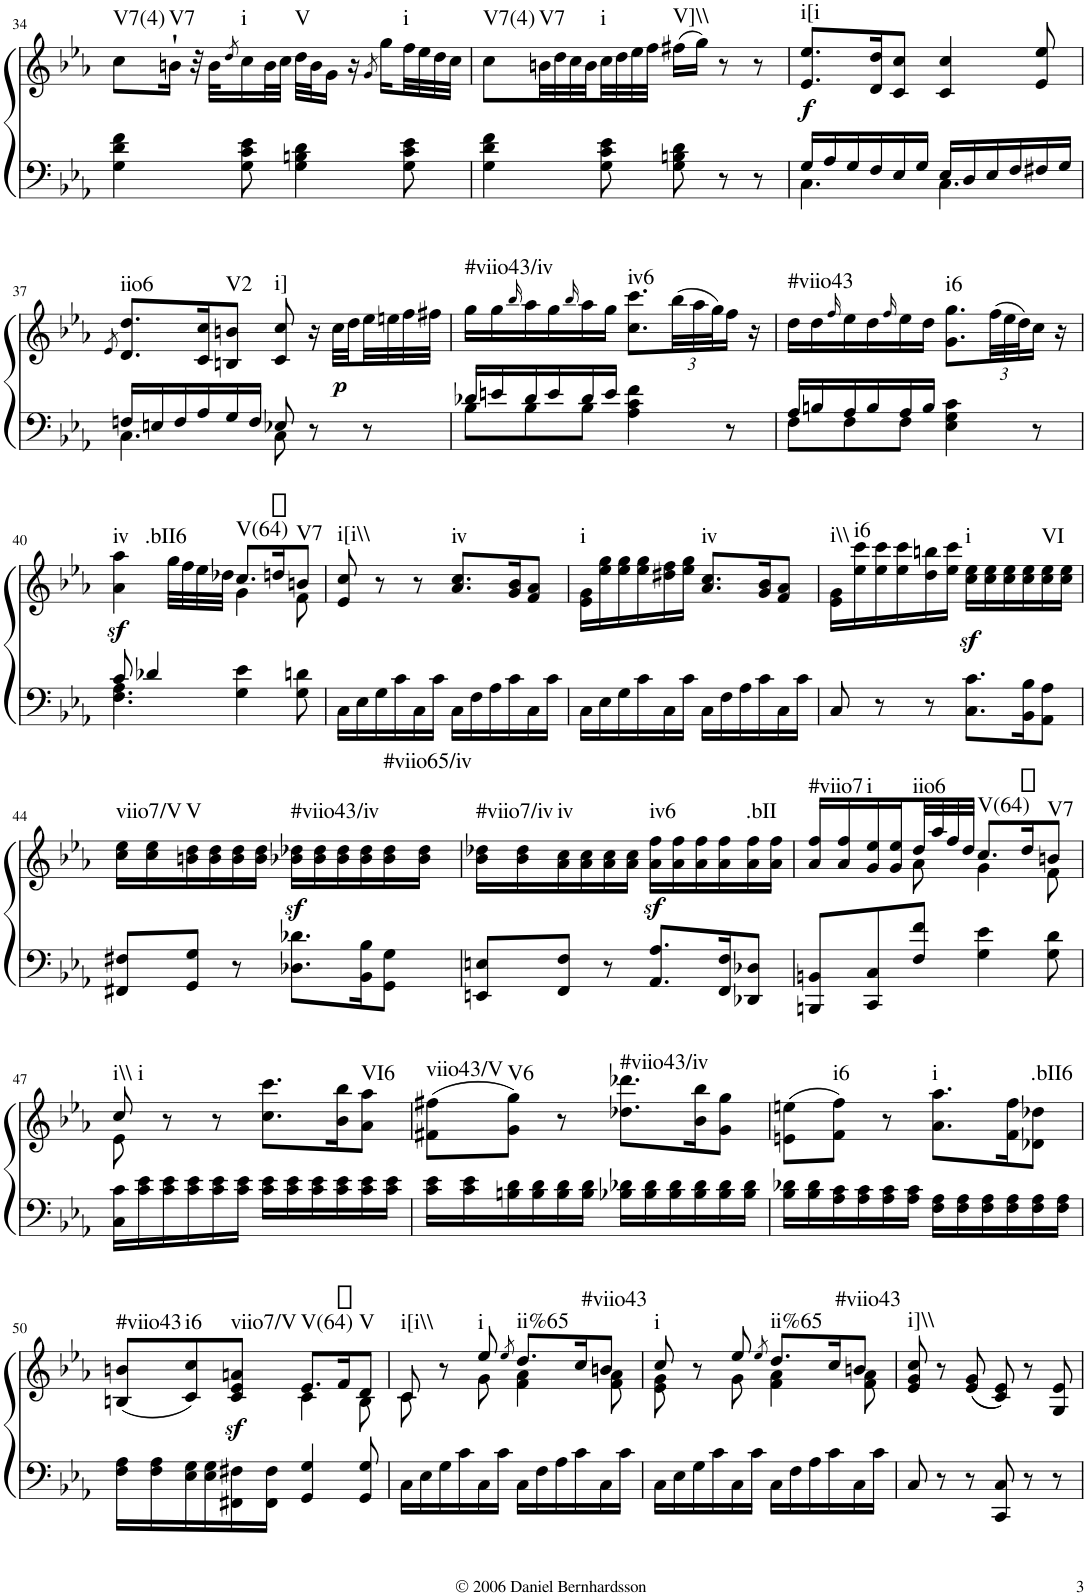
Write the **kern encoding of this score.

**kern	**kern	**dynam	**harte
*part1	*part1	*part1	*part1
*staff2	*staff1	*staff1/2	*
*I"Piano	*	*	*
*I'Pno.	*	*	*
!!LO:PB:g=z
*clefF4	*clefG2	*	*
*k[b-e-a-]	*k[b-e-a-]	*	*
*M6/8	*M6/8	*	*
=34	=34	=34	=34
!	!	!	!LO:H:kt=V7(4)
4G\ 4d\ 4f\	8cc\L	.	N
!	!	!	!LO:H:kt=V7
.	16bn`\Jk	.	N
.	32r	.	.
.	32b\KLL	.	.
.	8qdd/	.	.
!	!	!	!LO:H:kt=i
8G\ 8c\ 8e-\	16cc\	.	N
.	32b\L	.	.
.	32cc\JJJ	.	.
!	!	!	!LO:H:kt=V
4G\ 4Bn\ 4d\	32dd\LLL	.	N
.	32b\J	.	.
.	16g\JJ	.	.
.	16r	.	.
.	8qg/	.	.
.	16gg\LL	.	.
!	!	!	!LO:H:kt=i
8G\ 8c\ 8e-\	32ff\L	.	N
.	32ee-\	.	.
.	32dd\	.	.
.	32cc\JJJ	.	.
=35	=35	=35	=35
!	!	!	!LO:H:kt=V7(4)
4G\ 4d\ 4f\	8cc\L	.	N
!	!	!	!LO:H:kt=V7
.	32bn\LL	.	N
.	32dd\	.	.
.	32cc\	.	.
.	32b\	.	.
!	!	!	!LO:H:kt=i
8G\ 8c\ 8e-\	32cc\	.	N
.	32dd\	.	.
.	32ee-\	.	.
.	32ff\JJJ	.	.
!	!	!	!LO:H:kt=V]\\
8G\ 8Bn\ 8d\	(16ff#X\LL	.	N
.	16gg\JJ)	.	.
8r	8r	.	.
8r	8r	.	.
=36	=36	=36	=36
*^	*	*	*
!	!	!	!LO:DY:b	!LO:H:kt=i[i
16G/LL	4.C\	8.e-/ 8.ee-/L	f	N
16A-/	.	.	.	.
16G/	.	.	.	.
16F/	.	16d/ 16dd/K	.	.
16E-/	.	8c/ 8cc/J	.	.
16G/JJ	.	.	.	.
16E-/LL	4.C\	4c/ 4cc/	.	.
16D/	.	.	.	.
16E-/	.	.	.	.
16F/	.	.	.	.
16F#X/	.	8e-/ 8ee-/	.	.
16G/JJ	.	.	.	.
!!LO:LB:g=z
=37	=37	=37	=37	=37
.	.	8qe-/	.	.
!	!	!	!	!LO:H:kt=iio6
16Fn/LL	4.C\	8.d/ 8.dd/L	.	N
16En/	.	.	.	.
16F/	.	.	.	.
16A-/	.	16c/ 16cc/K	.	.
!	!	!	!	!LO:H:kt=V2
16G/	.	8Bn/ 8bn/J	.	N
16F/JJ	.	.	.	.
!	!	!	!	!LO:H:kt=i]
8E-X/	8C\	8c/ 8cc/	.	N
8r	8ryy	16r	.	.
!	!	!	!LO:DY:b	!
.	.	32cc\LLL	p	.
.	.	32dd\	.	.
8r	8ryy	32ee-\	.	.
.	.	32een\	.	.
.	.	32ff\	.	.
.	.	32ff#X\JJJ	.	.
=38	=38	=38	=38	=38
!	!	!	!	!LO:H:kt=#viio43/iv
16d-X/LL	8B-\L	16gg\LL	.	N
16en/	.	16gg\	.	.
.	.	16qbb-/	.	.
16d-/	8B-\	16aa-\	.	.
16e/	.	16gg\	.	.
.	.	16qbb-/	.	.
16d-/	8B-\J	16aa-\	.	.
16e/JJ	.	16gg\JJ	.	.
!	!	!	!	!LO:H:kt=iv6
4A-\ 4c\ 4f\	4.ryy	8.cc\ 8.ccc\L	.	N
*	*	*Xbrackettup	*	*
.	.	(48bb-\LL	.	.
.	.	48aa-\	.	.
.	.	48gg\J)	.	.
8r	.	16ff\JJ	.	.
.	.	16r	.	.
=39	=39	=39	=39	=39
!	!	!	!	!LO:H:kt=#viio43
16A-/LL	8F\L	16dd\LL	.	N
16Bn/	.	16dd\	.	.
.	.	16qff/	.	.
16A-/	8F\	16ee-\	.	.
16B/	.	16dd\	.	.
.	.	16qff/	.	.
16A-/	8F\J	16ee-\	.	.
16B/JJ	.	16dd\JJ	.	.
!	!	!	!	!LO:H:kt=i6
4E-\ 4G\ 4c\	4.ryy	8.g\ 8.gg\L	.	N
.	.	(48ff\LL	.	.
.	.	48ee-\	.	.
.	.	48dd\J)	.	.
8r	.	16cc\JJ	.	.
.	.	16r	.	.
!!LO:LB:g=z
=40	=40	=40	=40	=40
*	*	*^	*	*
!	!	!	!	!LO:DY:b	!LO:H:n=1:kt=iv
!	!	!	!	!	!LO:H:n=2:kt=.bII6
8c/	4.F\ 4.A-\	4a-\ 4aa-\	4.ryy	sf	N N
4d-X/	.	.	.	.	.
.	.	32gg\LLL	.	.	.
.	.	32ff\	.	.	.
.	.	32ee-\	.	.	.
.	.	32dd-X\JJJ	.	.	.
!	!	!	!	!	!LO:H:kt=V(64)
4G\ 4e-\	4.ryy	8.cc/L	4g\	.	N
.	.	16ddn/K	.	.	.
!	!	!	!	!	!LO:H:kt=V7
8G\ 8dn\	.	8bn/J	8f\	.	N
*v	*v	*	*	*	*
=41	=41	=41	=41	=41
!	!	!	!	!LO:H:kt=i[i\\
*	*v	*v	*	*
16C\LL	8e-/ 8cc/	.	N
16E-\	.	.	.
16G\	8r	.	.
16c\	.	.	.
16C\	8r	.	.
16c\JJ	.	.	.
!	!	!	!LO:H:kt=iv
16C\LL	8.a-/ 8.cc/L	.	N
16F\	.	.	.
16A-\	.	.	.
16c\	16g/ 16b-/K	.	.
16C\	8f/ 8a-/J	.	.
16c\JJ	.	.	.
=42	=42	=42	=42
!	!	!	!LO:H:kt=i
16C\LL	16e-\ 16g\LL	.	N
16E-\	16ee-\ 16gg\	.	.
16G\	16ee-\ 16gg\	.	.
16c\	16ee-\ 16gg\	.	.
16C\	16dd#X\ 16ff\	.	.
16c\JJ	16ee-\ 16gg\JJ	.	.
!	!	!	!LO:H:kt=iv
16C\LL	8.a-/ 8.cc/L	.	N
16F\	.	.	.
16A-\	.	.	.
16c\	16g/ 16b-/K	.	.
16C\	8f/ 8a-/J	.	.
16c\JJ	.	.	.
=43	=43	=43	=43
!	!	!	!LO:H:kt=i\\
8C/	16e-\ 16g\LL	.	N
!	!	!	!LO:H:kt=i6
.	16ee-\ 16ccc\	.	N
8r	16ee-\ 16ccc\	.	.
.	16ee-\ 16ccc\	.	.
8r	16dd\ 16bbn\	.	.
.	16ee-\ 16ccc\JJ	.	.
!	!	!LO:DY:b	!LO:H:kt=i
8.C\ 8.c\L	16cc\ 16ee-\LL	sf	N
.	16cc\ 16ee-\	.	.
.	16cc\ 16ee-\	.	.
16BB-\ 16B-\K	16cc\ 16ee-\	.	.
!	!	!	!LO:H:kt=VI
8AA-\ 8A-\J	16cc\ 16ee-\	.	N
.	16cc\ 16ee-\JJ	.	.
!!LO:LB:g=z
=44	=44	=44	=44
!	!	!	!LO:H:kt=viio7/V
8FF#X/ 8F#X/L	16cc\ 16ee-\LL	.	N
.	16cc\ 16ee-\	.	.
!	!	!	!LO:H:kt=V
8GG/ 8G/J	16bn\ 16dd\	.	N
.	16b\ 16dd\	.	.
8r	16b\ 16dd\	.	.
.	16b\ 16dd\JJ	.	.
!	!	!LO:DY:b	!LO:H:kt=#viio43/iv
8.D-X\ 8.d-X\L	16b-X\ 16dd-X\LL	sf	N
.	16b-\ 16dd-\	.	.
.	16b-\ 16dd-\	.	.
16BB-\ 16B-\K	16b-\ 16dd-\	.	.
!	!	!	!LO:H:kt=#viio65/iv
8GG\ 8G\J	16b-\ 16dd-\	.	N
.	16b-\ 16dd-\JJ	.	.
=45	=45	=45	=45
!	!	!	!LO:H:kt=#viio7/iv
8EEn/ 8En/L	16b-\ 16dd-X\LL	.	N
.	16b-\ 16dd-\	.	.
!	!	!	!LO:H:kt=iv
8FF/ 8F/J	16a-\ 16cc\	.	N
.	16a-\ 16cc\	.	.
8r	16a-\ 16cc\	.	.
.	16a-\ 16cc\JJ	.	.
!	!	!LO:DY:b	!LO:H:kt=iv6
8.AA-/ 8.A-/L	16a-\ 16ff\LL	sf	N
.	16a-\ 16ff\	.	.
.	16a-\ 16ff\	.	.
16FF/ 16F/K	16a-\ 16ff\	.	.
!	!	!	!LO:H:kt=.bII
8DD-X/ 8D-X/J	16a-\ 16ff\	.	N
.	16a-\ 16ff\JJ	.	.
=46	=46	=46	=46
*	*^	*	*
!	!	!	!	!LO:H:kt=#viio7
8BBBn/ 8BBn/L	16a-/ 16ff/LL	8ryy	.	N
.	16a-/ 16ff/	.	.	.
!	!	!	!	!LO:H:kt=i
8CC/ 8C/	16g/ 16ee-/	8ryy	.	N
.	16g/ 16ee-/	.	.	.
!	!	!	!	!LO:H:kt=iio6
8F/ 8f/J	32dd/L	8a-\	.	N
.	32aa-/	.	.	.
.	32ff/	.	.	.
.	32dd/JJJ	.	.	.
!	!	!	!	!LO:H:kt=V(64)
4G\ 4e-\	8.cc/L	4g\	.	N
.	16dd/K	.	.	.
!	!	!	!	!LO:H:kt=V7
8G\ 8d\	8bn/J	8f\	.	N
!!LO:LB:g=z	!!
=47	=47	=47	=47	=47
!	!	!	!	!LO:H:n=1:kt=i\\
!	!	!	!	!LO:H:n=2:kt=i
16C\ 16c\LL	8cc/	8e-\	.	N N
16c\ 16e-\	.	.	.	.
16c\ 16e-\	8r	8ryy	.	.
16c\ 16e-\	.	.	.	.
16c\ 16e-\	8r	8ryy	.	.
16c\ 16e-\JJ	.	.	.	.
16c\ 16e-\LL	8.cc\ 8.ccc\L	4.ryy	.	.
16c\ 16e-\	.	.	.	.
16c\ 16e-\	.	.	.	.
16c\ 16e-\	16b-\ 16bb-\K	.	.	.
!	!	!	!	!LO:H:kt=VI6
16c\ 16e-\	8a-\ 8aa-\J	.	.	N
16c\ 16e-\JJ	.	.	.	.
*	*v	*v	*	*
=48	=48	=48	=48
!	!	!	!LO:H:kt=viio43/V
16c\ 16e-\LL	(8f#X\ 8ff#X\L	.	N
16c\ 16e-\	.	.	.
!	!	!	!LO:H:kt=V6
16Bn\ 16d\	8g\ 8gg\J)	.	N
16B\ 16d\	.	.	.
16B\ 16d\	8r	.	.
16B\ 16d\JJ	.	.	.
!	!	!	!LO:H:kt=#viio43/iv
16B-X\ 16d-X\LL	8.dd-X\ 8.ddd-X\L	.	N
16B-\ 16d-\	.	.	.
16B-\ 16d-\	.	.	.
16B-\ 16d-\	16b-\ 16bb-\K	.	.
16B-\ 16d-\	8g\ 8gg\J	.	.
16B-\ 16d-\JJ	.	.	.
=49	=49	=49	=49
16B-\ 16d-X\LL	(8en\ 8een\L	.	.
16B-\ 16d-\	.	.	.
!	!	!	!LO:H:kt=i6
16A-\ 16c\	8f\ 8ff\J)	.	N
16A-\ 16c\	.	.	.
16A-\ 16c\	8r	.	.
16A-\ 16c\JJ	.	.	.
!	!	!	!LO:H:kt=i
16F\ 16A-\LL	8.a-\ 8.aa-\L	.	N
16F\ 16A-\	.	.	.
16F\ 16A-\	.	.	.
16F\ 16A-\	16f\ 16ff\K	.	.
!	!	!	!LO:H:kt=.bII6
16F\ 16A-\	8d-X\ 8dd-X\J	.	N
16F\ 16A-\JJ	.	.	.
!!LO:LB:g=z
=50	=50	=50	=50
*	*^	*	*
!	!	!	!	!LO:H:kt=#viio43
16F\ 16A-\LL	(8Bn/ 8bn/L	4.ryy	.	N
16F\ 16A-\	.	.	.	.
!	!	!	!	!LO:H:kt=i6
16E-\ 16G\	8c/ 8cc/)	.	.	N
16E-\ 16G\	.	.	.	.
!	!	!	!LO:DY:b	!LO:H:kt=viio7/V
16FF#X\ 16F#X\	8c/ 8e-/ 8an/J	.	sf	N
16FF#\ 16F#\JJ	.	.	.	.
!	!	!	!	!LO:H:kt=V(64)
4GG/ 4G/	8.e-/L	4c\	.	N
.	16f/K	.	.	.
!	!	!	!	!LO:H:kt=V
8GG/ 8G/	8d/J	8B\	.	N
=51	=51	=51	=51	=51
!	!	!	!	!LO:H:kt=i[i\\
16C\LL	8c/	8c\	.	N
16E-\	.	.	.	.
16G\	8r	8ryy	.	.
16c\	.	.	.	.
!	!	!	!	!LO:H:kt=i
16C\	8ee-/	8g\	.	N
16c\JJ	.	.	.	.
.	8qee-/	.	.	.
!	!	!	!	!LO:H:kt=ii%65
16C\LL	8.dd/L	4f\ 4a-\	.	N
16F\	.	.	.	.
16A-\	.	.	.	.
16c\	16cc/K	.	.	.
!	!	!	!	!LO:H:kt=#viio43
16C\	8bn/J	8f\ 8a-\	.	N
16c\JJ	.	.	.	.
=52	=52	=52	=52	=52
!	!	!	!	!LO:H:kt=i
16C\LL	8cc/	8e-\ 8g\	.	N
16E-\	.	.	.	.
16G\	8r	8ryy	.	.
16c\	.	.	.	.
16C\	8ee-/	8g\	.	.
16c\JJ	.	.	.	.
.	8qee-/	.	.	.
!	!	!	!	!LO:H:kt=ii%65
16C\LL	8.dd/L	4f\ 4a-\	.	N
16F\	.	.	.	.
16A-\	.	.	.	.
16c\	16cc/K	.	.	.
!	!	!	!	!LO:H:kt=#viio43
16C\	8bn/J	8f\ 8a-\	.	N
16c\JJ	.	.	.	.
*	*v	*v	*	*
=53	=53	=53	=53
!	!	!	!LO:H:kt=i]\\
8C/	8e-/ 8g/ 8cc/	.	N
8r	8r	.	.
8r	((8e-/ 8g/	.	.
8CC/ 8C/	8c/ 8e-/))	.	.
8r	8r	.	.
8r	8G/ 8e-/	.	.
=	=	=	=
*-	*-	*-	*-
